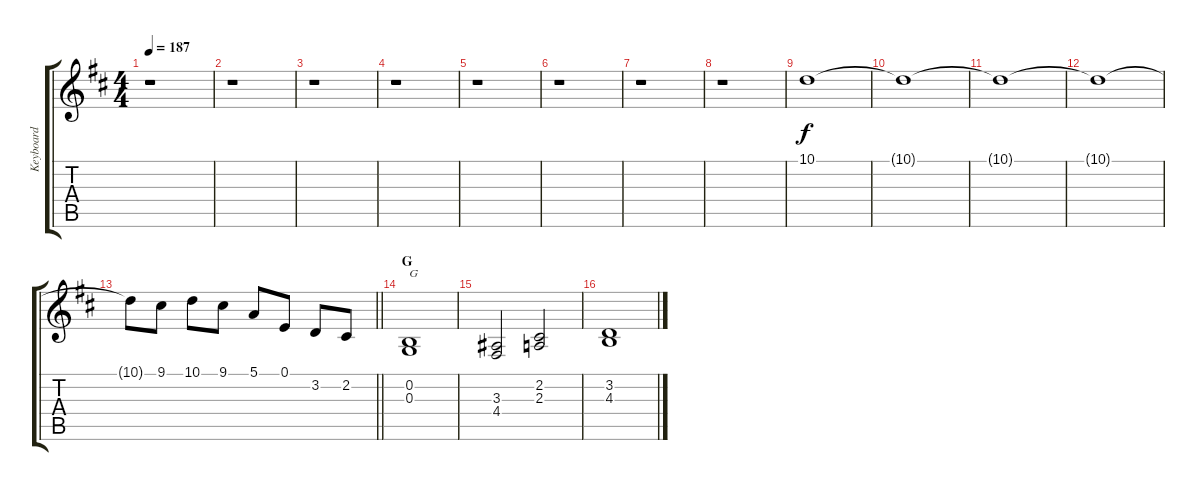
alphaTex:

\track ("Keyboard" "Keyboard") {instrument stringensemble1}
\staff {score tabs}
\tuning (E4 B3 G3 D3 A2 E2) {hide}
\ts (4 4)
\tempo 187
\clef g2
\ks d
r.1{dy f} |
r.1 |
r.1 |
r.1 |
r.1 |
r.1 |
r.1 |
r.1 |
10.1.1 |
10.1{t}.1 |
10.1{t}.1 |
10.1{t}.1 |
\barLineRight lightlight
10.1{t}.8 9.1.8 10.1.8 9.1.8 5.1.8 0.1.8 3.2.8 2.2.8 |
\section ("" "G")
(0.2 0.3).1{txt "G"} |
(3.3 4.4).2 (2.2 2.3).2 |
(3.2 4.3).1
